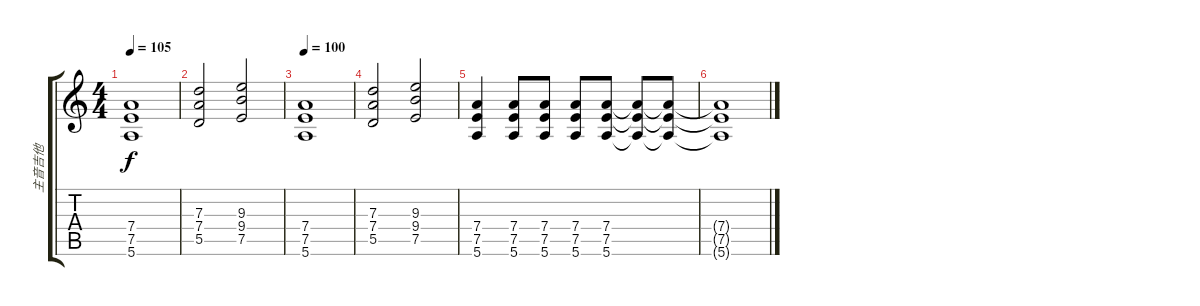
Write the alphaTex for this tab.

\track ("主音吉他" "主音吉他") {instrument overdrivenguitar}
\staff {score tabs}
\tuning (E4 B3 G3 D3 A2 E2) {hide}
\ts (4 4)
\tempo 105
\clef g2
\ks c
(7.4 7.5 5.6).1{dy f} |
(7.3 7.4 5.5).2 (9.3 9.4 7.5).2 |
\tempo 100
(7.4 7.5 5.6).1 |
(7.3 7.4 5.5).2 (9.3 9.4 7.5).2 |
(7.4 7.5 5.6).4 (7.4 7.5 5.6).8 (7.4 7.5 5.6).8 (7.4 7.5 5.6).8 (7.4 7.5 5.6).8 (7.4{t} 7.5{t} 5.6{t}).8 (7.4{t} 7.5{t} 5.6{t}).8 |
(7.4{t} 7.5{t} 5.6{t}).1
